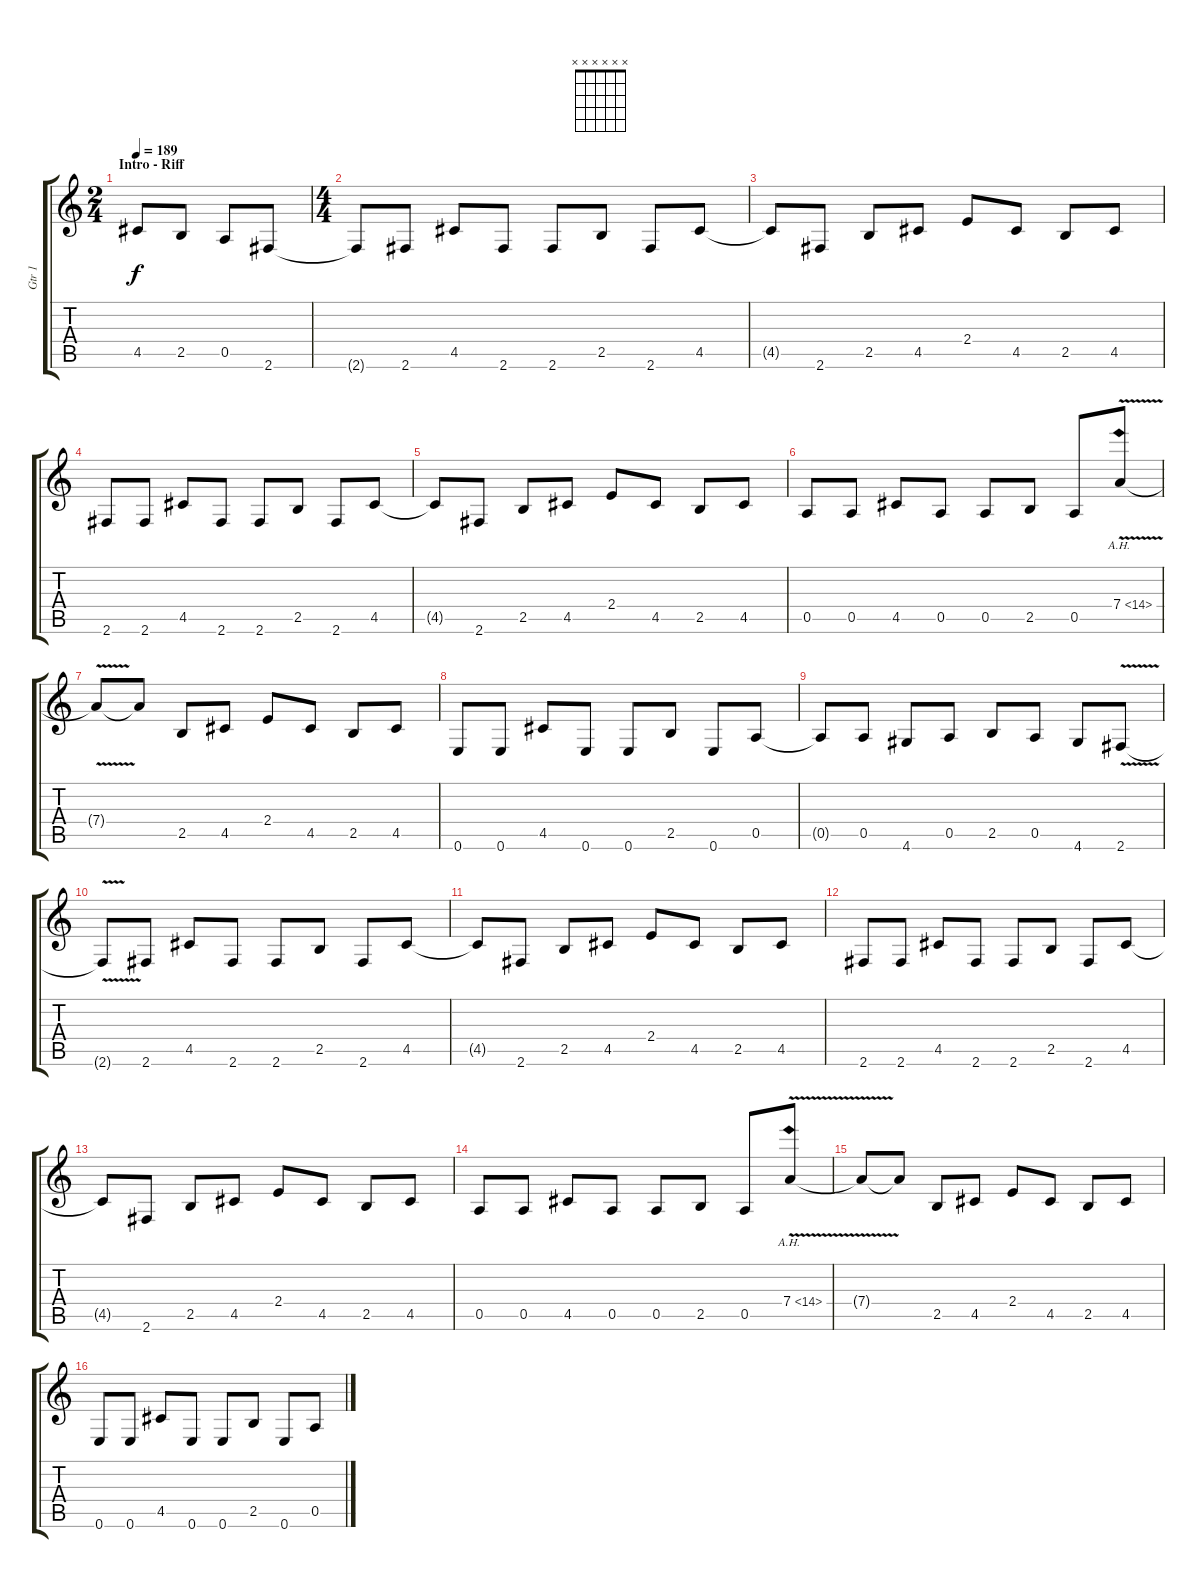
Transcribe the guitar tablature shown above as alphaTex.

\track ("Gtr 1" "Gtr 1") {instrument distortionguitar}
\staff {score tabs}
\tuning (E4 B3 G3 D3 A2 E2) {hide}
\chord ("" x x x x x x) {firstfret 0}
\ts (2 4)
\section ("" "Intro - Riff")
\tempo 189
\clef g2
\ks c
4.5.8{ch "" dy f instrument distortionguitar} 2.5.8 0.5.8 2.6.8 |
\ts (4 4)
2.6{t}.8 2.6.8 4.5.8 2.6.8 2.6.8 2.5.8 2.6.8 4.5.8 |
4.5{t}.8 2.6.8 2.5.8 4.5.8 2.4.8 4.5.8 2.5.8 4.5.8 |
2.6.8 2.6.8 4.5.8 2.6.8 2.6.8 2.5.8 2.6.8 4.5.8 |
4.5{t}.8 2.6.8 2.5.8 4.5.8 2.4.8 4.5.8 2.5.8 4.5.8 |
0.5.8 0.5.8 4.5.8 0.5.8 0.5.8 2.5.8 0.5.8 7.4{ah 7 v}.8 |
7.4{t}.8 7.4{t}.8 2.5.8 4.5.8 2.4.8 4.5.8 2.5.8 4.5.8 |
0.6.8 0.6.8 4.5.8 0.6.8 0.6.8 2.5.8 0.6.8 0.5.8 |
0.5{t}.8 0.5.8 4.6.8 0.5.8 2.5.8 0.5.8 4.6.8 2.6{v}.8 |
2.6{t}.8 2.6.8 4.5.8 2.6.8 2.6.8 2.5.8 2.6.8 4.5.8 |
4.5{t}.8 2.6.8 2.5.8 4.5.8 2.4.8 4.5.8 2.5.8 4.5.8 |
2.6.8 2.6.8 4.5.8 2.6.8 2.6.8 2.5.8 2.6.8 4.5.8 |
4.5{t}.8 2.6.8 2.5.8 4.5.8 2.4.8 4.5.8 2.5.8 4.5.8 |
0.5.8 0.5.8 4.5.8 0.5.8 0.5.8 2.5.8 0.5.8 7.4{ah 7 v}.8 |
7.4{t}.8 7.4{t}.8 2.5.8 4.5.8 2.4.8 4.5.8 2.5.8 4.5.8 |
0.6.8 0.6.8 4.5.8 0.6.8 0.6.8 2.5.8 0.6.8 0.5.8
